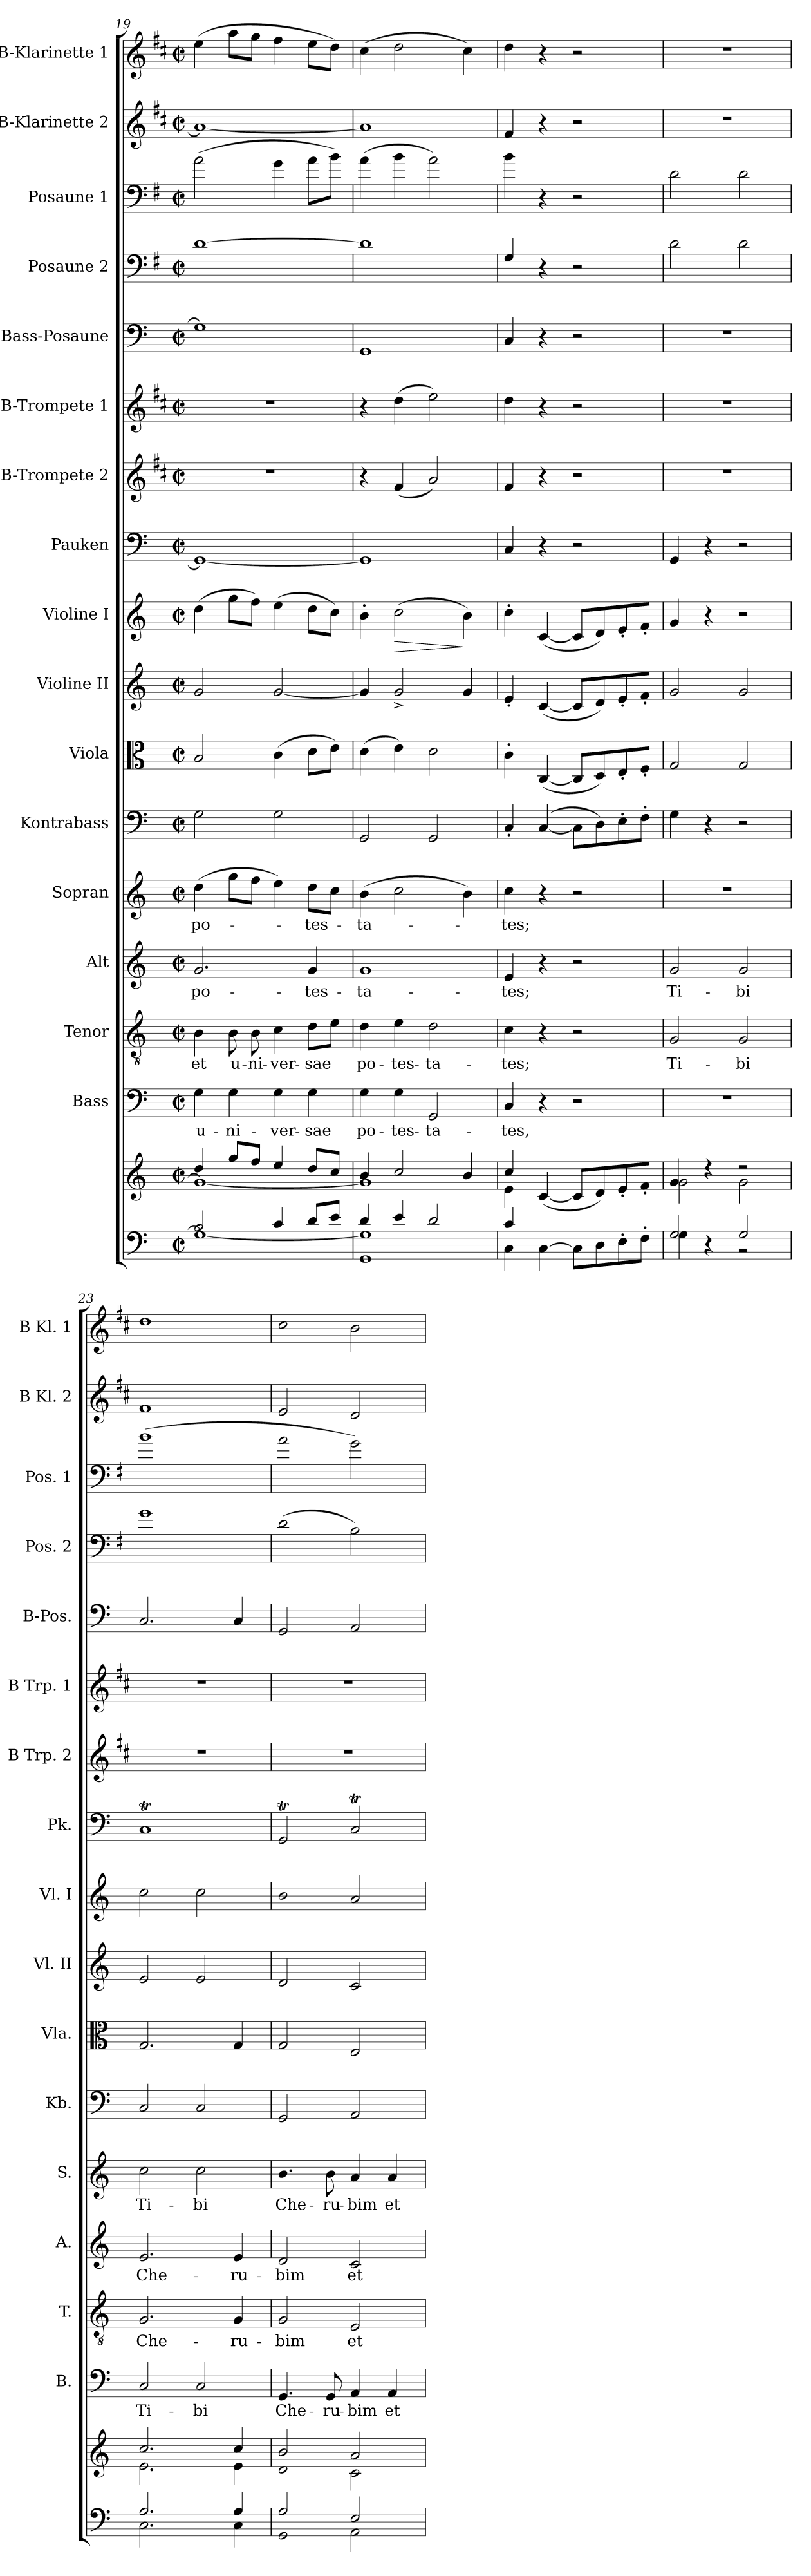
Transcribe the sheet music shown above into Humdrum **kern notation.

**kern	**kern	**kern	**text	**kern	**text	**kern	**text	**kern	**text	**kern	**kern	**kern	**kern	**dynam	**kern	**kern	**kern	**kern	**kern	**kern	**kern	**kern
*part17	*part17	*part16	*part16	*part15	*part15	*part14	*part14	*part13	*part13	*part12	*part11	*part10	*part9	*part9	*part8	*part7	*part6	*part5	*part4	*part3	*part2	*part1
*staff18	*staff17	*staff16	*staff16	*staff15	*staff15	*staff14	*staff14	*staff13	*staff13	*staff12	*staff11	*staff10	*staff9	*staff9	*staff8	*staff7	*staff6	*staff5	*staff4	*staff3	*staff2	*staff1
*	*	*I"Bass	*	*I"Tenor	*	*I"Alt	*	*I"Sopran	*	*I"Kontrabass	*I"Viola	*I"Violine II	*I"Violine I	*	*I"Pauken	*I"B-Trompete 2	*I"B-Trompete 1	*I"Bass-Posaune	*I"Posaune 2	*I"Posaune 1	*I"B-Klarinette 2	*I"B-Klarinette 1
*	*	*I'B.	*	*I'T.	*	*I'A.	*	*I'S.	*	*I'Kb.	*I'Vla.	*I'Vl. II	*I'Vl. I	*	*I'Pk.	*I'B Trp. 2	*I'B Trp. 1	*I'B-Pos.	*I'Pos. 2	*I'Pos. 1	*I'B Kl. 2	*I'B Kl. 1
*clefF4	*clefG2	*clefF4	*	*clefGv2	*	*clefG2	*	*clefG2	*	*clefF4	*clefC3	*clefG2	*clefG2	*	*clefF4	*clefG2	*clefG2	*clefF4	*clefF4	*clefF4	*clefG2	*clefG2
*	*	*	*	*	*	*	*	*	*	*ITrd7c12	*	*	*	*	*	*ITrd1c2	*ITrd1c2	*	*ITrd4c7	*ITrd4c7	*ITrd1c2	*ITrd1c2
*k[]	*k[]	*k[]	*	*k[]	*	*k[]	*	*k[]	*	*k[]	*k[]	*k[]	*k[]	*	*k[]	*k[]	*k[]	*k[]	*k[]	*k[]	*k[]	*k[]
*C:	*C:	*C:	*	*C:	*	*C:	*	*C:	*	*C:	*C:	*C:	*C:	*	*C:	*C:	*C:	*C:	*C:	*C:	*C:	*C:
*M2/2	*M2/2	*M2/2	*	*M2/2	*	*M2/2	*	*M2/2	*	*M2/2	*M2/2	*M2/2	*M2/2	*	*M2/2	*M2/2	*M2/2	*M2/2	*M2/2	*M2/2	*M2/2	*M2/2
*met(c|)	*met(c|)	*met(c|)	*	*met(c|)	*	*met(c|)	*	*met(c|)	*	*met(c|)	*met(c|)	*met(c|)	*met(c|)	*	*met(c|)	*met(c|)	*met(c|)	*met(c|)	*met(c|)	*met(c|)	*met(c|)	*met(c|)
=19	=19	=19	=19	=19	=19	=19	=19	=19	=19	=19	=19	=19	=19	=19	=19	=19	=19	=19	=19	=19	=19	=19
*^	*^	*	*	*	*	*	*	*	*	*	*	*	*	*	*	*	*	*	*	*	*	*
!	!	!	!	!	!LO:LY:b	!	!LO:LY:b	!	!LO:LY:b	!	!LO:LY:b	!	!	!	!	!	!	!	!	!	!	!	!	!
2B/	1G_	4dd/	1g_	4G\	u-	4B\	et	2.g/	po-	(>4dd\	po-	2GG\	2B/	2g/	(>4dd\	.	1GG_	1r	1r	1G]	[1G	(>2d\	1g_	(>4dd\
!	!	!	!	!	!LO:LY:b	!	!LO:LY:b	!	!	!	!	!	!	!	!	!	!	!	!	!	!	!	!	!
.	.	8gg/L	.	4G\	-ni-	8B\	u-	.	.	8gg\L	.	.	.	.	8gg\L	.	.	.	.	.	.	.	.	8gg\L
!	!	!	!	!	!	!	!LO:LY:b	!	!	!	!	!	!	!	!	!	!	!	!	!	!	!	!	!
.	.	8ff/J	.	.	.	8B\	-ni-	.	.	8ff\J	.	.	.	.	8ff\J)	.	.	.	.	.	.	.	.	8ff\J
!	!	!	!	!	!LO:LY:b	!	!LO:LY:b	!	!	!	!	!	!	!	!	!	!	!	!	!	!	!	!	!
4c/	.	4ee/	.	4G\	-ver-	4c\	-ver-	.	.	4ee\)	.	2GG\	(>4c\	[2g/	(>4ee\	.	.	.	.	.	.	4c\	.	4ee\
!	!	!	!	!	!LO:LY:b	!	!LO:LY:b	!	!LO:LY:b	!	!LO:LY:b	!	!	!	!	!	!	!	!	!	!	!	!	!
8d/L	.	8dd/L	.	4G\	-sae	8d\L	-sae	4g/	-tes-	8dd\L	-tes-	.	8d\L	.	8dd\L	.	.	.	.	.	.	8d\L	.	8dd\L
8e/J	.	8cc/J	.	.	.	8e\J	.	.	.	8cc\J	.	.	8e\J)	.	8cc\J)	.	.	.	.	.	.	8e\J)	.	8cc\J)
=20	=20	=20	=20	=20	=20	=20	=20	=20	=20	=20	=20	=20	=20	=20	=20	=20	=20	=20	=20	=20	=20	=20	=20	=20
!	!	!	!	!	!LO:LY:b	!	!LO:LY:b	!	!LO:LY:b	!	!LO:LY:b	!	!	!	!	!	!	!	!	!	!	!	!	!
4d/	1GG 1G]	4b/	1g]	4G\	po-	4d\	po-	1g	-ta-	(>4b\	-ta-	2GGG/	(>4d\	4g/]	4b'>\	.	1GG]	4r	4r	1GG	1G]	(>4d\	1g]	(>4b\
!	!	!	!	!	!LO:LY:b	!	!LO:LY:b	!	!	!	!	!	!	!	!	!LO:HP:b	!	!	!	!	!	!	!	!
4e/	.	2cc/	.	4G\	-tes-	4e\	-tes-	.	.	2cc\	.	.	4e\)	2g^</	(>2cc\	>	.	(<4e/	(>4cc\	.	.	4e\	.	2cc\
!	!	!	!	!	!LO:LY:b	!	!LO:LY:b	!	!	!	!	!	!	!	!	!	!	!	!	!	!	!	!	!
2d/	.	.	.	2GG/	-ta-	2d\	-ta-	.	.	.	.	2GGG/	2d\	.	.	.	.	2g/)	2dd\)	.	.	2d\)	.	.
.	.	4b/	.	.	.	.	.	.	.	4b\)	.	.	.	4g/	4b\)	]	.	.	.	.	.	.	.	4b\)
=21	=21	=21	=21	=21	=21	=21	=21	=21	=21	=21	=21	=21	=21	=21	=21	=21	=21	=21	=21	=21	=21	=21	=21	=21
!	!	!	!	!	!LO:LY:b	!	!LO:LY:b	!	!LO:LY:b	!	!LO:LY:b	!	!	!	!	!	!	!	!	!	!	!	!	!
4c/	4C\	4cc/	4e\	4C/	-tes,	4c\	-tes;	4e/	-tes;	4cc\	-tes;	4CC'</	4c'>\	4e'</	4cc'>\	.	4C/	4e/	4cc\	4C/	4C/	4e\	4e/	4cc\
2.ryy	[<4C\	(<[>4c/	2.ryy	4r	.	4r	.	4r	.	4r	.	([4CC/	(<[4C/	(<[4c/	(<[4c/	.	4r	4r	4r	4r	4r	4r	4r	4r
.	8C\L]	8c/L]	.	2r	.	2r	.	2r	.	2r	.	8CC\L]	8C/L]	8c/L]	8c/L]	.	2r	2r	2r	2r	2r	2r	2r	2r
.	8D\	8d/)	.	.	.	.	.	.	.	.	.	8DD\)	8D/)	8d/)	8d/)	.	.	.	.	.	.	.	.	.
.	8E'>\	8e'</	.	.	.	.	.	.	.	.	.	8EE'>\	8E'</	8e'</	8e'</	.	.	.	.	.	.	.	.	.
.	8F'>\J	8f'</J	.	.	.	.	.	.	.	.	.	8FF'>\J	8F'</J	8f'</J	8f'</J	.	.	.	.	.	.	.	.	.
=22	=22	=22	=22	=22	=22	=22	=22	=22	=22	=22	=22	=22	=22	=22	=22	=22	=22	=22	=22	=22	=22	=22	=22	=22
!	!	!	!	!	!	!	!LO:LY:b	!	!LO:LY:b	!	!	!	!	!	!	!	!	!	!	!	!	!	!	!
2G/	4G\	4g/	2g\	1r	.	2G/	Ti-	2g/	Ti-	1r	.	4GG\	2G/	2g/	4g/	.	4GG/	1r	1r	1r	2G\	2G\	1r	1r
.	4rC	4rdd	.	.	.	.	.	.	.	.	.	4r	.	.	4r	.	4r	.	.	.	.	.	.	.
!	!	!	!	!	!	!	!LO:LY:b	!	!LO:LY:b	!	!	!	!	!	!	!	!	!	!	!	!	!	!	!
2G/	2rBB	2rdd	2g\	.	.	2G/	-bi	2g/	-bi	.	.	2r	2G/	2g/	2r	.	2r	.	.	.	2G\	2G\	.	.
=23	=23	=23	=23	=23	=23	=23	=23	=23	=23	=23	=23	=23	=23	=23	=23	=23	=23	=23	=23	=23	=23	=23	=23	=23
!	!	!	!	!	!LO:LY:b	!	!LO:LY:b	!	!LO:LY:b	!	!LO:LY:b	!	!	!	!	!	!	!	!	!	!	!	!	!
2.G/	2.C\	2.cc/	2.e\	2C/	Ti-	2.G/	Che-	2.e/	Che-	2cc\	Ti-	2CC/	2.G/	2e/	2cc\	.	1CT	1r	1r	2.C/	1c	(>1e	1e	1cc
!	!	!	!	!	!LO:LY:b	!	!	!	!	!	!LO:LY:b	!	!	!	!	!	!	!	!	!	!	!	!	!
.	.	.	.	2C/	-bi	.	.	.	.	2cc\	-bi	2CC/	.	2e/	2cc\	.	.	.	.	.	.	.	.	.
!	!	!	!	!	!	!	!LO:LY:b	!	!LO:LY:b	!	!	!	!	!	!	!	!	!	!	!	!	!	!	!
4G/	4C\	4cc/	4e\	.	.	4G/	-ru-	4e/	-ru-	.	.	.	4G/	.	.	.	.	.	.	4C/	.	.	.	.
=24	=24	=24	=24	=24	=24	=24	=24	=24	=24	=24	=24	=24	=24	=24	=24	=24	=24	=24	=24	=24	=24	=24	=24	=24
!	!	!	!	!	!LO:LY:b	!	!LO:LY:b	!	!LO:LY:b	!	!LO:LY:b	!	!	!	!	!	!	!	!	!	!	!	!	!
2G/	2GG\	2b/	2d\	4.GG/	Che-	2G/	-bim	2d/	-bim	4.b\	Che-	2GGG/	2G/	2d/	2b\	.	2GGT/	1r	1r	2GG/	(>2G\	2d\	2d/	2b\
!	!	!	!	!	!LO:LY:b	!	!	!	!	!	!LO:LY:b	!	!	!	!	!	!	!	!	!	!	!	!	!
.	.	.	.	8GG/	-ru-	.	.	.	.	8b\	-ru-	.	.	.	.	.	.	.	.	.	.	.	.	.
!	!	!	!	!	!LO:LY:b	!	!LO:LY:b	!	!LO:LY:b	!	!LO:LY:b	!	!	!	!	!	!	!	!	!	!	!	!	!
2E/	2AA\	2a/	2c\	4AA/	-bim	2E/	et	2c/	et	4a/	-bim	2AAA/	2E/	2c/	2a/	.	2CT/	.	.	2AA/	2E\)	2c\)	2c/	2a\
!	!	!	!	!	!LO:LY:b	!	!	!	!	!	!LO:LY:b	!	!	!	!	!	!	!	!	!	!	!	!	!
.	.	.	.	4AA/	et	.	.	.	.	4a/	et	.	.	.	.	.	.	.	.	.	.	.	.	.
*v	*v	*	*	*	*	*	*	*	*	*	*	*	*	*	*	*	*	*	*	*	*	*	*	*
*	*v	*v	*	*	*	*	*	*	*	*	*	*	*	*	*	*	*	*	*	*	*	*	*
=	=	=	=	=	=	=	=	=	=	=	=	=	=	=	=	=	=	=	=	=	=	=
*-	*-	*-	*-	*-	*-	*-	*-	*-	*-	*-	*-	*-	*-	*-	*-	*-	*-	*-	*-	*-	*-	*-
